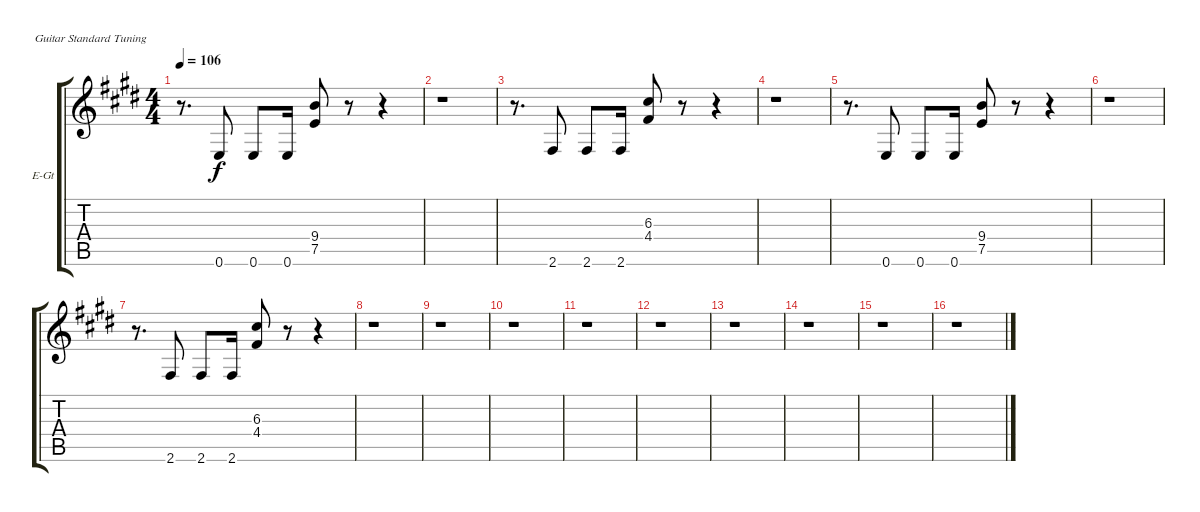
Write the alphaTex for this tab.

\bracketExtendMode groupsimilarinstruments
\firstSystemTrackNameOrientation horizontal
\otherSystemsTrackNameOrientation horizontal
\track ("Gtr.2" "E-Gt") {instrument overdrivenguitar}
\staff {score tabs}
\tuning (E4 B3 G3 D3 A2 E2)
\ts (4 4)
\tempo 106
\clef g2
\scale
1.03909
\ks e
r.8{d dy f} 0.6.8 0.6.8 0.6.16 (9.4 7.5).8 r.8 r.4 |
\scale
0.960908 r.1 |
\scale
1.03909 r.8{d} 2.6.8 2.6.8 2.6.16 (6.3 4.4).8 r.8 r.4 |
\scale
0.960908 r.1 |
\scale
1.03909 r.8{d} 0.6.8 0.6.8 0.6.16 (9.4 7.5).8 r.8 r.4 |
\scale
0.960908 r.1 |
\scale
1.03909 r.8{d} 2.6.8 2.6.8 2.6.16 (6.3 4.4).8 r.8 r.4 |
\scale
0.960908 r.1 |
\scale
1.03909 r.1 |
\scale
0.960908 r.1 |
\scale
1.03909 r.1 |
\scale
0.960908 r.1 |
\scale
1.03909 r.1 |
\scale
0.960908 r.1 |
\scale
1.03909 r.1 |
\scale
0.960908 r.1
